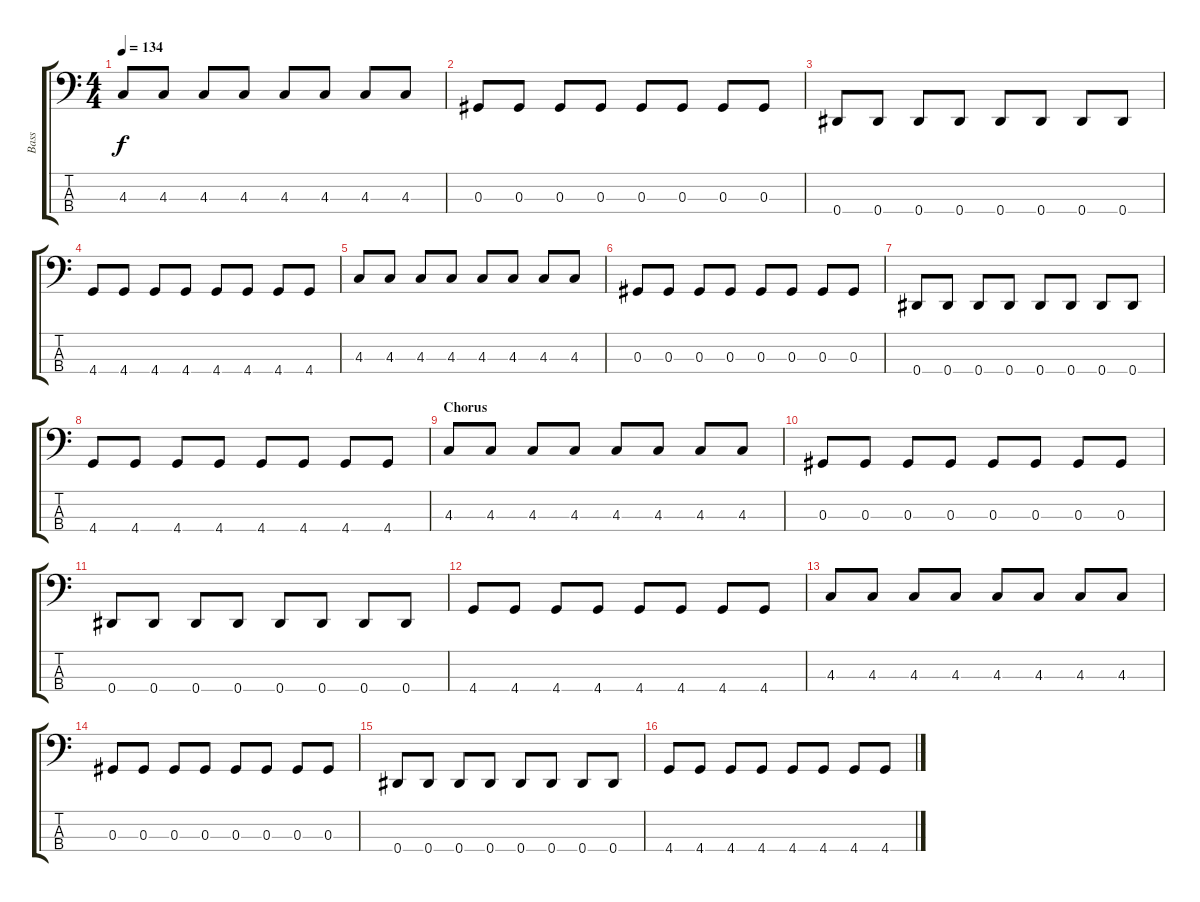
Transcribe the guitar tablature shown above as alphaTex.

\track ("Bass" "Bass") {instrument electricbasspick}
\staff {score tabs}
\tuning (Gb2 Db2 Ab1 Eb1) {hide}
\ts (4 4)
\section ("" "")
\tempo 134
\clef f4
\ks c
4.3.8{dy f} 4.3.8 4.3.8 4.3.8 4.3.8 4.3.8 4.3.8 4.3.8 |
0.3.8 0.3.8 0.3.8 0.3.8 0.3.8 0.3.8 0.3.8 0.3.8 |
0.4.8 0.4.8 0.4.8 0.4.8 0.4.8 0.4.8 0.4.8 0.4.8 |
4.4.8 4.4.8 4.4.8 4.4.8 4.4.8 4.4.8 4.4.8 4.4.8 |
4.3.8 4.3.8 4.3.8 4.3.8 4.3.8 4.3.8 4.3.8 4.3.8 |
0.3.8 0.3.8 0.3.8 0.3.8 0.3.8 0.3.8 0.3.8 0.3.8 |
0.4.8 0.4.8 0.4.8 0.4.8 0.4.8 0.4.8 0.4.8 0.4.8 |
4.4.8 4.4.8 4.4.8 4.4.8 4.4.8 4.4.8 4.4.8 4.4.8 |
\section ("" "Chorus")
4.3.8 4.3.8 4.3.8 4.3.8 4.3.8 4.3.8 4.3.8 4.3.8 |
0.3.8 0.3.8 0.3.8 0.3.8 0.3.8 0.3.8 0.3.8 0.3.8 |
0.4.8 0.4.8 0.4.8 0.4.8 0.4.8 0.4.8 0.4.8 0.4.8 |
4.4.8 4.4.8 4.4.8 4.4.8 4.4.8 4.4.8 4.4.8 4.4.8 |
4.3.8 4.3.8 4.3.8 4.3.8 4.3.8 4.3.8 4.3.8 4.3.8 |
0.3.8 0.3.8 0.3.8 0.3.8 0.3.8 0.3.8 0.3.8 0.3.8 |
0.4.8 0.4.8 0.4.8 0.4.8 0.4.8 0.4.8 0.4.8 0.4.8 |
4.4.8 4.4.8 4.4.8 4.4.8 4.4.8 4.4.8 4.4.8 4.4.8
